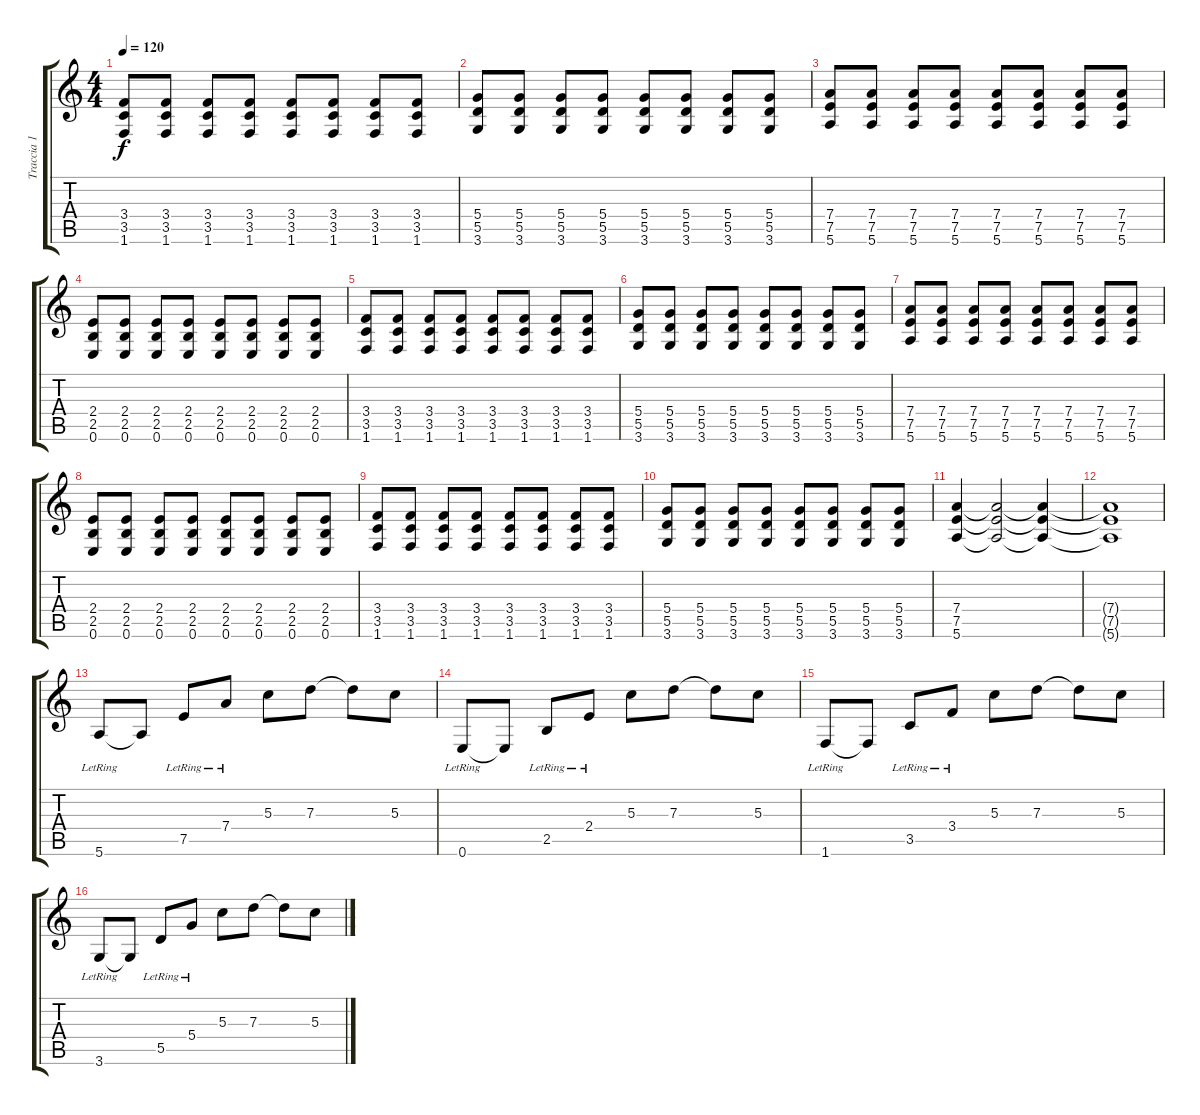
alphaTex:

\track ("Traccia 1" "Traccia 1") {instrument overdrivenguitar}
\staff {score tabs}
\tuning (E4 B3 G3 D3 A2 E2) {hide}
\ts (4 4)
\tempo 120
\clef g2
\ks c
(3.4 3.5 1.6).8{dy f} (3.4 3.5 1.6).8 (3.4 3.5 1.6).8 (3.4 3.5 1.6).8 (3.4 3.5 1.6).8 (3.4 3.5 1.6).8 (3.4 3.5 1.6).8 (3.4 3.5 1.6).8 |
(5.4 5.5 3.6).8 (5.4 5.5 3.6).8 (5.4 5.5 3.6).8 (5.4 5.5 3.6).8 (5.4 5.5 3.6).8 (5.4 5.5 3.6).8 (5.4 5.5 3.6).8 (5.4 5.5 3.6).8 |
(7.4 7.5 5.6).8{instrument overdrivenguitar} (7.4 7.5 5.6).8 (7.4 7.5 5.6).8 (7.4 7.5 5.6).8 (7.4 7.5 5.6).8 (7.4 7.5 5.6).8 (7.4 7.5 5.6).8 (7.4 7.5 5.6).8 |
(2.4 2.5 0.6).8 (2.4 2.5 0.6).8 (2.4 2.5 0.6).8 (2.4 2.5 0.6).8 (2.4 2.5 0.6).8 (2.4 2.5 0.6).8 (2.4 2.5 0.6).8 (2.4 2.5 0.6).8 |
(3.4 3.5 1.6).8 (3.4 3.5 1.6).8 (3.4 3.5 1.6).8 (3.4 3.5 1.6).8 (3.4 3.5 1.6).8 (3.4 3.5 1.6).8 (3.4 3.5 1.6).8 (3.4 3.5 1.6).8 |
(5.4 5.5 3.6).8 (5.4 5.5 3.6).8 (5.4 5.5 3.6).8 (5.4 5.5 3.6).8 (5.4 5.5 3.6).8 (5.4 5.5 3.6).8 (5.4 5.5 3.6).8 (5.4 5.5 3.6).8 |
(7.4 7.5 5.6).8{instrument overdrivenguitar} (7.4 7.5 5.6).8 (7.4 7.5 5.6).8 (7.4 7.5 5.6).8 (7.4 7.5 5.6).8 (7.4 7.5 5.6).8 (7.4 7.5 5.6).8 (7.4 7.5 5.6).8 |
(2.4 2.5 0.6).8 (2.4 2.5 0.6).8 (2.4 2.5 0.6).8 (2.4 2.5 0.6).8 (2.4 2.5 0.6).8 (2.4 2.5 0.6).8 (2.4 2.5 0.6).8 (2.4 2.5 0.6).8 |
(3.4 3.5 1.6).8 (3.4 3.5 1.6).8 (3.4 3.5 1.6).8 (3.4 3.5 1.6).8 (3.4 3.5 1.6).8 (3.4 3.5 1.6).8 (3.4 3.5 1.6).8 (3.4 3.5 1.6).8 |
(5.4 5.5 3.6).8 (5.4 5.5 3.6).8 (5.4 5.5 3.6).8 (5.4 5.5 3.6).8 (5.4 5.5 3.6).8 (5.4 5.5 3.6).8 (5.4 5.5 3.6).8 (5.4 5.5 3.6).8 |
(7.4 7.5 5.6).4 (7.4{t} 7.5{t} 5.6{t}).2 (7.4{t} 7.5{t} 5.6{t}).4 |
(7.4{t} 7.5{t} 5.6{t}).1 |
5.6{lr}.8{instrument electricguitarclean} 5.6{t}.8 7.5{lr}.8 7.4{lr}.8 5.3.8 7.3.8 7.3{t}.8 5.3.8 |
0.6{lr}.8{instrument electricguitarclean} 0.6{t}.8 2.5{lr}.8 2.4{lr}.8 5.3.8 7.3.8 7.3{t}.8 5.3.8 |
1.6{lr}.8{instrument electricguitarclean} 1.6{t}.8 3.5{lr}.8 3.4{lr}.8 5.3.8 7.3.8 7.3{t}.8 5.3.8 |
3.6{lr}.8{instrument electricguitarclean} 3.6{t}.8 5.5{lr}.8 5.4{lr}.8 5.3.8 7.3.8 7.3{t}.8 5.3.8
